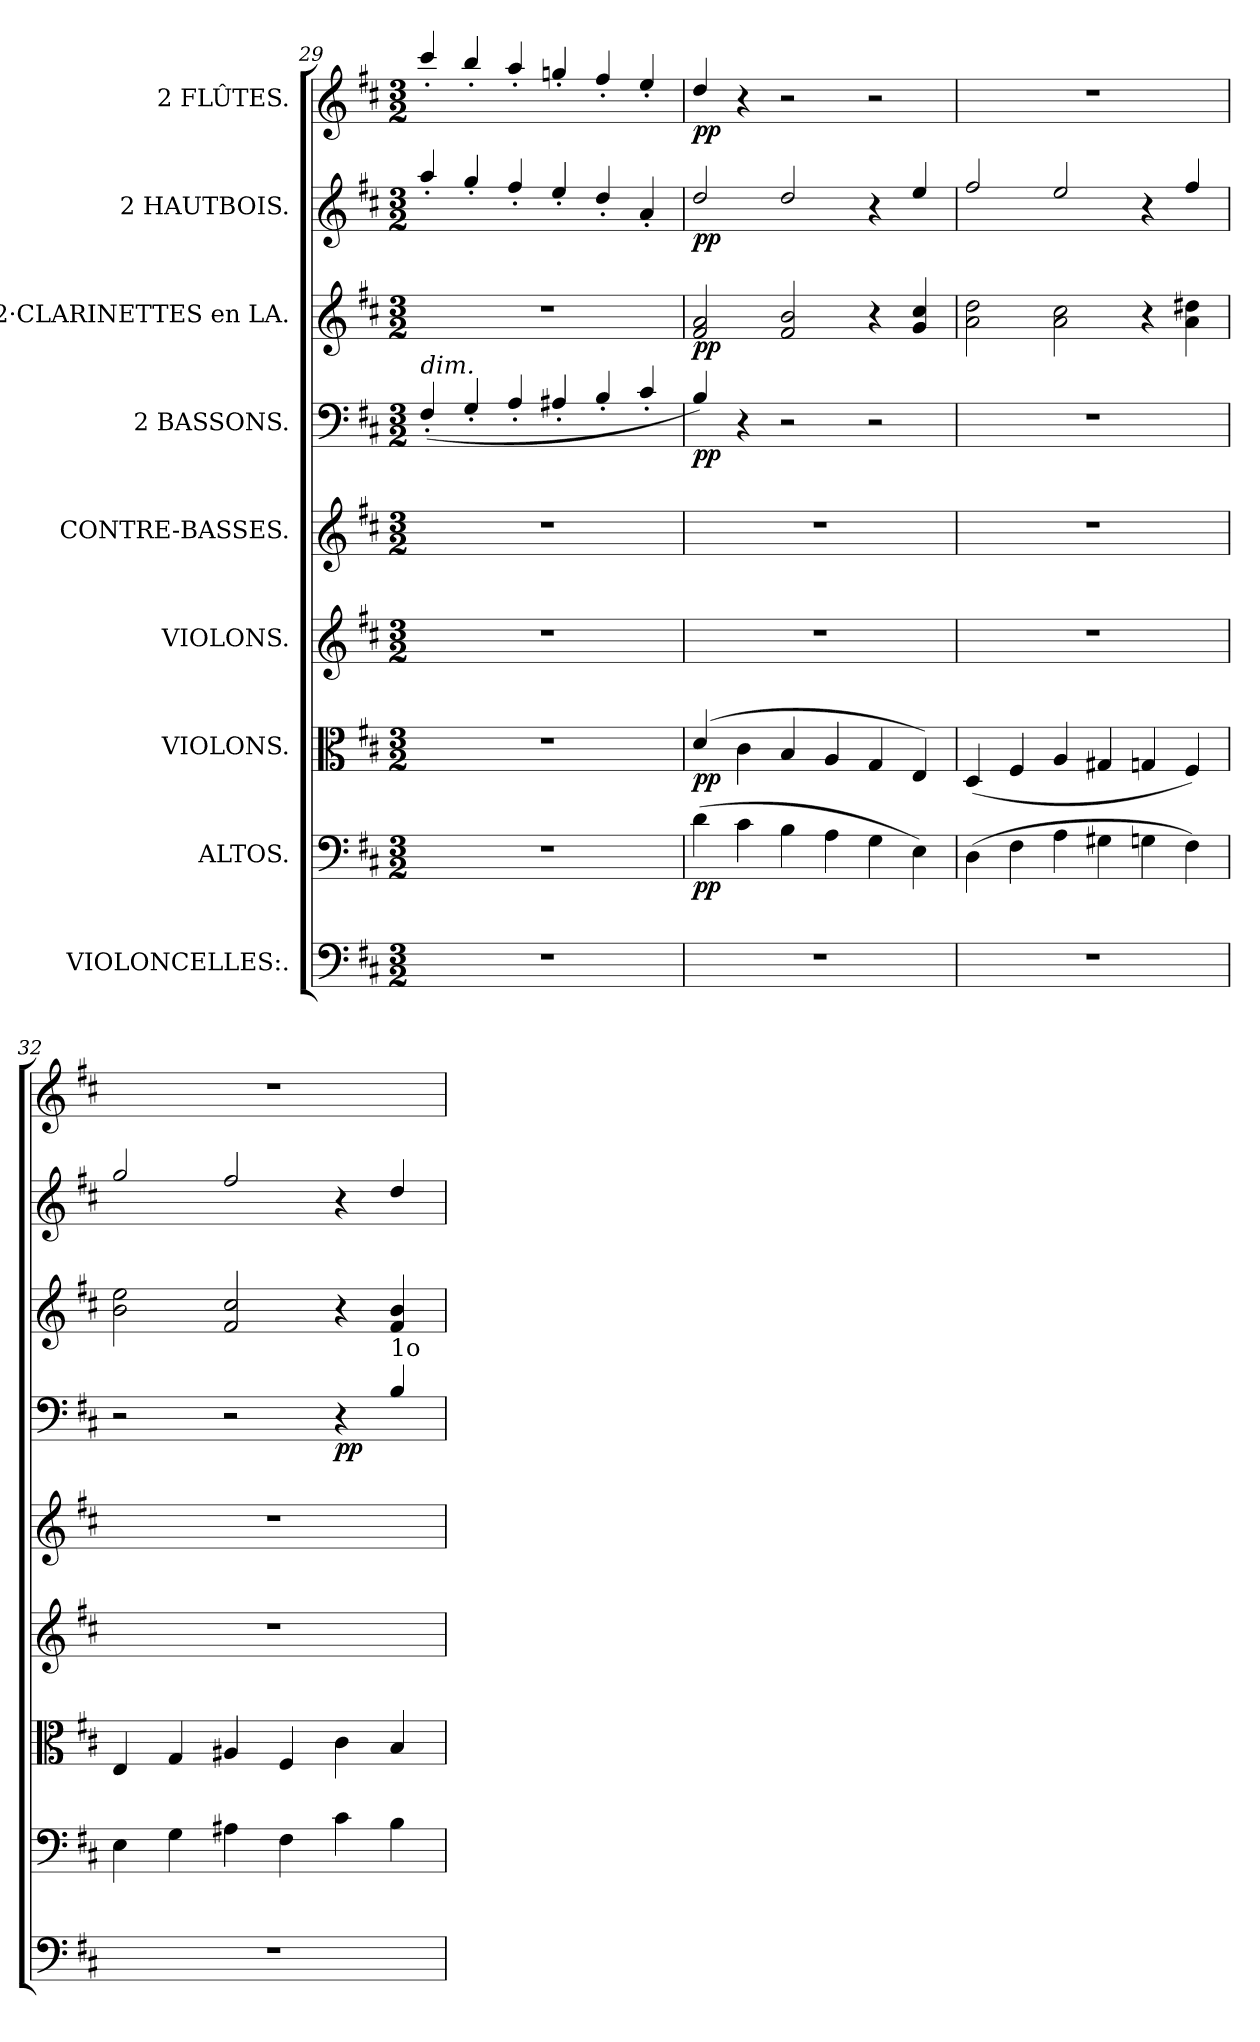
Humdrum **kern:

**kern	**kern	**dynam	**kern	**dynam	**kern	**kern	**kern	**dynam	**kern	**dynam	**kern	**dynam	**kern	**dynam
*part9	*part8	*part8	*part7	*part7	*part6	*part5	*part4	*part4	*part3	*part3	*part2	*part2	*part1	*part1
*staff9	*staff8	*staff8	*staff7	*staff7	*staff6	*staff5	*staff4	*staff4	*staff3	*staff3	*staff2	*staff2	*staff1	*staff1
*I"VIOLONCELLES:.	*I"ALTOS.	*	*I"VIOLONS.	*	*I"VIOLONS.	*I"CONTRE-BASSES.	*I"2 BASSONS.	*	*I"2·CLARINETTES en LA.	*	*I"2 HAUTBOIS.	*	*I"2 FLÛTES.	*
*clefF4	*clefF4	*	*clefC3	*	*clefG2	*clefG2	*clefF4	*	*clefG2	*	*clefG2	*	*clefG2	*
*	*	*	*	*	*	*	*	*	*ITrd2c3	*	*	*	*	*
*k[f#c#]	*k[f#c#]	*	*k[f#c#]	*	*k[f#c#]	*k[f#c#]	*k[f#c#]	*	*k[f#c#g#d#a#]	*	*k[f#c#]	*	*k[f#c#]	*
*D:	*D:	*	*D:	*	*D:	*D:	*D:	*	*B:	*	*D:	*	*D:	*
*M3/2	*M3/2	*	*M3/2	*	*M3/2	*M3/2	*M3/2	*	*M3/2	*	*M3/2	*	*M3/2	*
=29	=29	=29	=29	=29	=29	=29	=29	=29	=29	=29	=29	=29	=29	=29
!	!	!	!	!	!	!	!LO:TX:i:t=dim.	!	!	!	!	!	!	!
1.r	1.r	.	1.r	.	1.r	1.r	(4F#'/	.	1.r	.	4aa'/	.	4ccc#'/	.
.	.	.	.	.	.	.	4G'/	.	.	.	4gg'/	.	4bb'/	.
.	.	.	.	.	.	.	4A'/	.	.	.	4ff#'/	.	4aa'/	.
.	.	.	.	.	.	.	4A#X'/	.	.	.	4ee'/	.	4ggn'/	.
.	.	.	.	.	.	.	4B'/	.	.	.	4dd'/	.	4ff#'/	.
.	.	.	.	.	.	.	4c#'/	.	.	.	4a'/	.	4ee'/	.
=30	=30	=30	=30	=30	=30	=30	=30	=30	=30	=30	=30	=30	=30	=30
1.r	(4d\	pp	(4d/	pp	1.r	1.r	4B/)	pp	2d#/ 2f#/	pp	2dd/	pp	4dd/	pp
.	4c#\	.	4c#\	.	.	.	4r	.	.	.	.	.	4r	.
.	4B\	.	4B/	.	.	.	2r	.	2d#/ 2g#/	.	2dd/	.	2r	.
.	4A\	.	4A/	.	.	.	.	.	.	.	.	.	.	.
.	4G\	.	4G/	.	.	.	2r	.	4r	.	4r	.	2r	.
.	4E\)	.	4E/)	.	.	.	.	.	4e/ 4a#/	.	4ee/	.	.	.
=31	=31	=31	=31	=31	=31	=31	=31	=31	=31	=31	=31	=31	=31	=31
1.r	(4D\	.	(4D/	.	1.r	1.r	1.r	.	2f#\ 2b\	.	2ff#/	.	1.r	.
.	4F#\	.	4F#/	.	.	.	.	.	.	.	.	.	.	.
.	4A\	.	4A/	.	.	.	.	.	2f#\ 2a#\	.	2ee/	.	.	.
.	4G#X\	.	4G#X/	.	.	.	.	.	.	.	.	.	.	.
.	4Gn\	.	4Gn/	.	.	.	.	.	4r	.	4r	.	.	.
.	4F#\)	.	4F#/)	.	.	.	.	.	4f#\ 4b#X\	.	4ff#/	.	.	.
=32	=32	=32	=32	=32	=32	=32	=32	=32	=32	=32	=32	=32	=32	=32
1.r	4E\	.	4E/	.	1.r	1.r	2r	.	2g#\ 2cc#\	.	2gg/	.	1.r	.
.	4G\	.	4G/	.	.	.	.	.	.	.	.	.	.	.
.	4A#X\	.	4A#X/	.	.	.	2r	.	2d#/ 2a#/	.	2ff#/	.	.	.
.	4F#\	.	4F#/	.	.	.	.	.	.	.	.	.	.	.
.	4c#\	.	4c#\	.	.	.	4r	pp	4r	.	4r	.	.	.
!	!	!	!	!	!	!	!LO:TX:t=1o	!	!	!	!	!	!	!
.	4B\	.	4B/	.	.	.	4B/	.	4d#/ 4g#/	.	4dd/	.	.	.
=	=	=	=	=	=	=	=	=	=	=	=	=	=	=
*-	*-	*-	*-	*-	*-	*-	*-	*-	*-	*-	*-	*-	*-	*-
